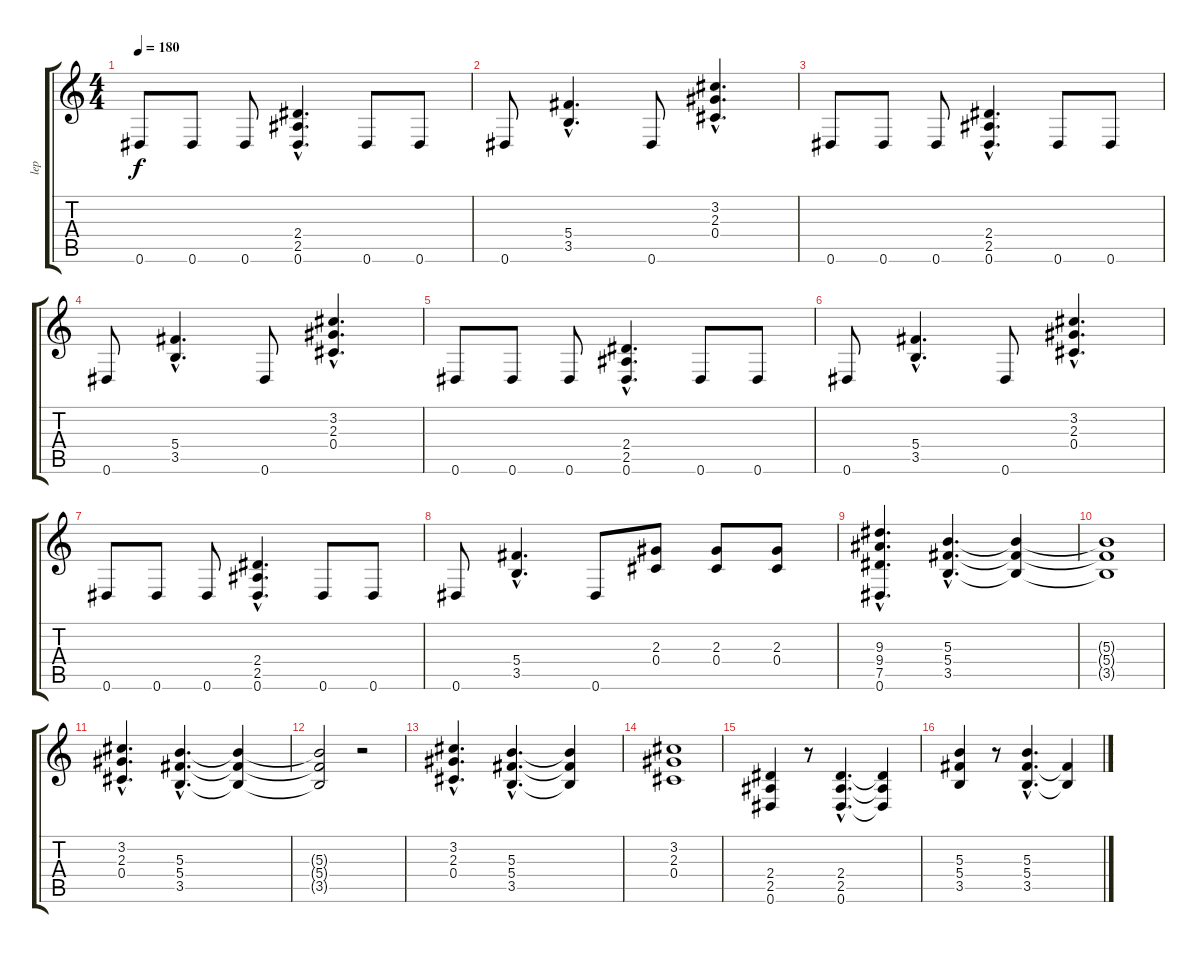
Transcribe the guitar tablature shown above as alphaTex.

\track ("lep" "lep") {instrument distortionguitar}
\staff {score tabs}
\tuning (Eb4 Bb3 Gb3 Db3 Ab2 Eb2) {hide}
\ts (4 4)
\tempo 180
\clef g2
\ks c
0.6.8{dy f} 0.6.8 0.6.8 (2.4{hac} 2.5{hac} 0.6{hac}).4{d} 0.6.8 0.6.8 |
0.6.8 (5.4{hac} 3.5{hac}).4{d} 0.6.8 (3.2{hac} 2.3{hac} 0.4{hac}).4{d} |
0.6.8 0.6.8 0.6.8 (2.4{hac} 2.5{hac} 0.6{hac}).4{d} 0.6.8 0.6.8 |
0.6.8 (5.4{hac} 3.5{hac}).4{d} 0.6.8 (3.2{hac} 2.3{hac} 0.4{hac}).4{d} |
0.6.8 0.6.8 0.6.8 (2.4{hac} 2.5{hac} 0.6{hac}).4{d} 0.6.8 0.6.8 |
0.6.8 (5.4{hac} 3.5{hac}).4{d} 0.6.8 (3.2{hac} 2.3{hac} 0.4{hac}).4{d} |
0.6.8 0.6.8 0.6.8 (2.4{hac} 2.5{hac} 0.6{hac}).4{d} 0.6.8 0.6.8 |
0.6.8 (5.4{hac} 3.5{hac}).4{d} 0.6.8 (2.3 0.4).8 (2.3 0.4).8 (2.3 0.4).8 |
(9.3{hac} 9.4{hac} 7.5{hac} 0.6{hac}).4{d} (5.3{hac} 5.4{hac} 3.5{hac}).4{d} (5.3{t} 5.4{t} 3.5{t}).4 |
(5.3{t} 5.4{t} 3.5{t}).1 |
(3.2{hac} 2.3{hac} 0.4{hac}).4{d} (5.3{hac} 5.4{hac} 3.5{hac}).4{d} (5.3{t} 5.4{t} 3.5{t}).4 |
(5.3{t} 5.4{t} 3.5{t}).2 r.2 |
(3.2{hac} 2.3{hac} 0.4{hac}).4{d} (5.3{hac} 5.4{hac} 3.5{hac}).4{d} (5.3{t} 5.4{t} 3.5{t}).4 |
(3.2 2.3 0.4).1 |
(2.4 2.5 0.6).4 r.8 (2.4{hac} 2.5{hac} 0.6{hac}).4{d} (2.4{t} 2.5{t} 0.6{t}).4 |
(5.3 5.4 3.5).4 r.8 (5.3{hac} 5.4{hac} 3.5{hac}).4{d} (5.4{t} 3.5{t}).4
